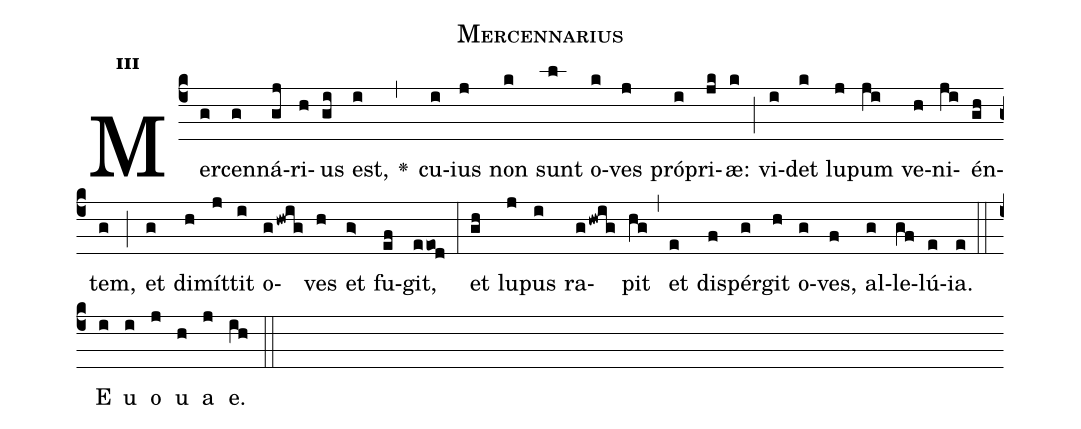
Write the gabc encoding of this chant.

name:Mercennarius;
office-part:Antiphona;
mode:3;
%%
initial-style: 1;
name: Mercennarius
book: Antiphonae & Responsoria/Tomus II, p. 198;
occasion: Hebdomada IV Paschae Feria III;
office-part: Vesperae Ant E;
user-notes: ;
commentary: ;
annotation: 3a;
centering-scheme: english;
fontsize: 12;
font: OFLSortsMillGoudy;
height: 11;
width: 4.5;
%%
(c4)Mer(g)cen(g)ná(gj)ri(h)us(gi) est,(i) <v>\greheightstar</v>(,) cu(i)ius(j) non(k) sunt(l) o(k)ves(j) pró(i)pri(jk)æ:(k) (;) vi(i)det(k) lu(j)pum(ji) ve(h)ni(ji)én(gh)tem,(g) (;) et(g) di(h)mít(j)tit(i) o(ghwig)ves(h) et(g>) fu(ef)git,(eeod) (:) et(gh) lu(j)pus(i) ra(ghwig)pit(hg) (,) et(e) di(f)spér(g)git(h) o(g)ves,(f) al(g)le(gf)lú(e)ia.(e) (::)
E(i) u(i) o(j) u(h) a(j) e.(ih) (::)
